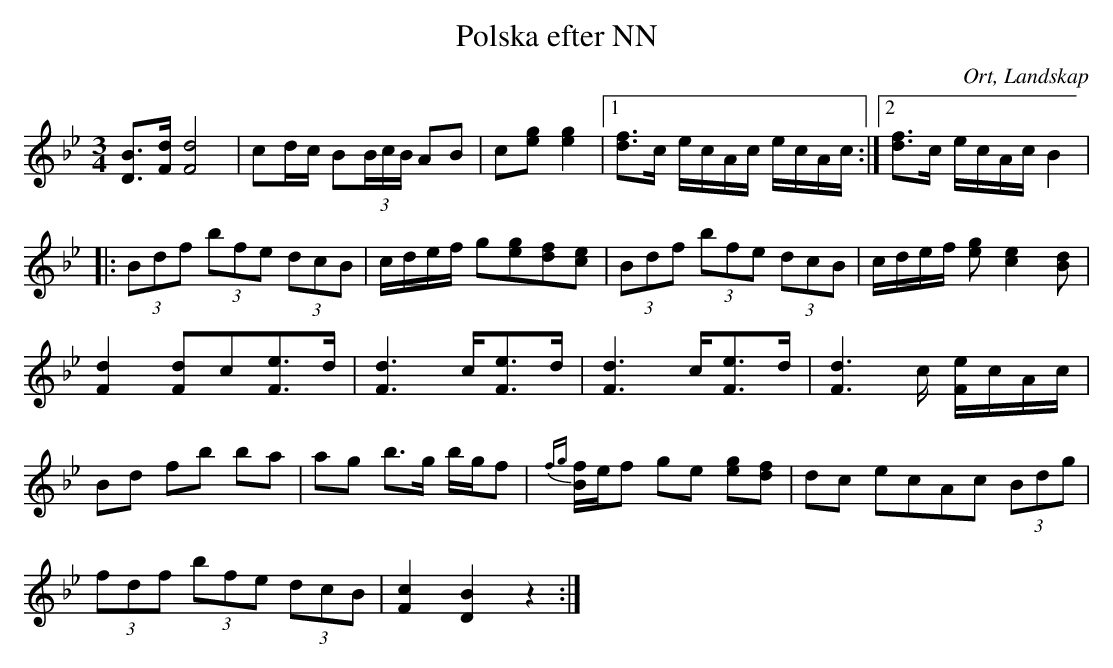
X:1
T:Polska efter NN
O:Ort, Landskap
M:3/4
L:1/8
K:Bb
[DB]>[Fd] [F4d4]|cd/c/ B(3B/c/B/ AB|c[eg] [e2g2]  |1[df]>c e/c/A/c/ e/c/A/c/:|2[df]>c e/c/A/c/ B2|
|:(3Bdf  (3bfe (3dcB |c/d/e/f/ g[eg][df][ce]|(3Bdf  (3bfe (3dcB |c/d/e/f/ [eg][c2e2][Bd]|
[F2d2] [Fd]c[Fe]>d|[F3d3] c/[Fe]>d|[F3d3] c/[Fe]>d|[F3d3] c/ [F/e/]c/A/c/ |
Bd fb ba|ag b>g b/g/f|{fg}[B/f/]e/f ge [eg][df]|dc ecAc (3Bdg|
(3fdf (3bfe (3dcB|[F2c2] [D2B2] z2:|
